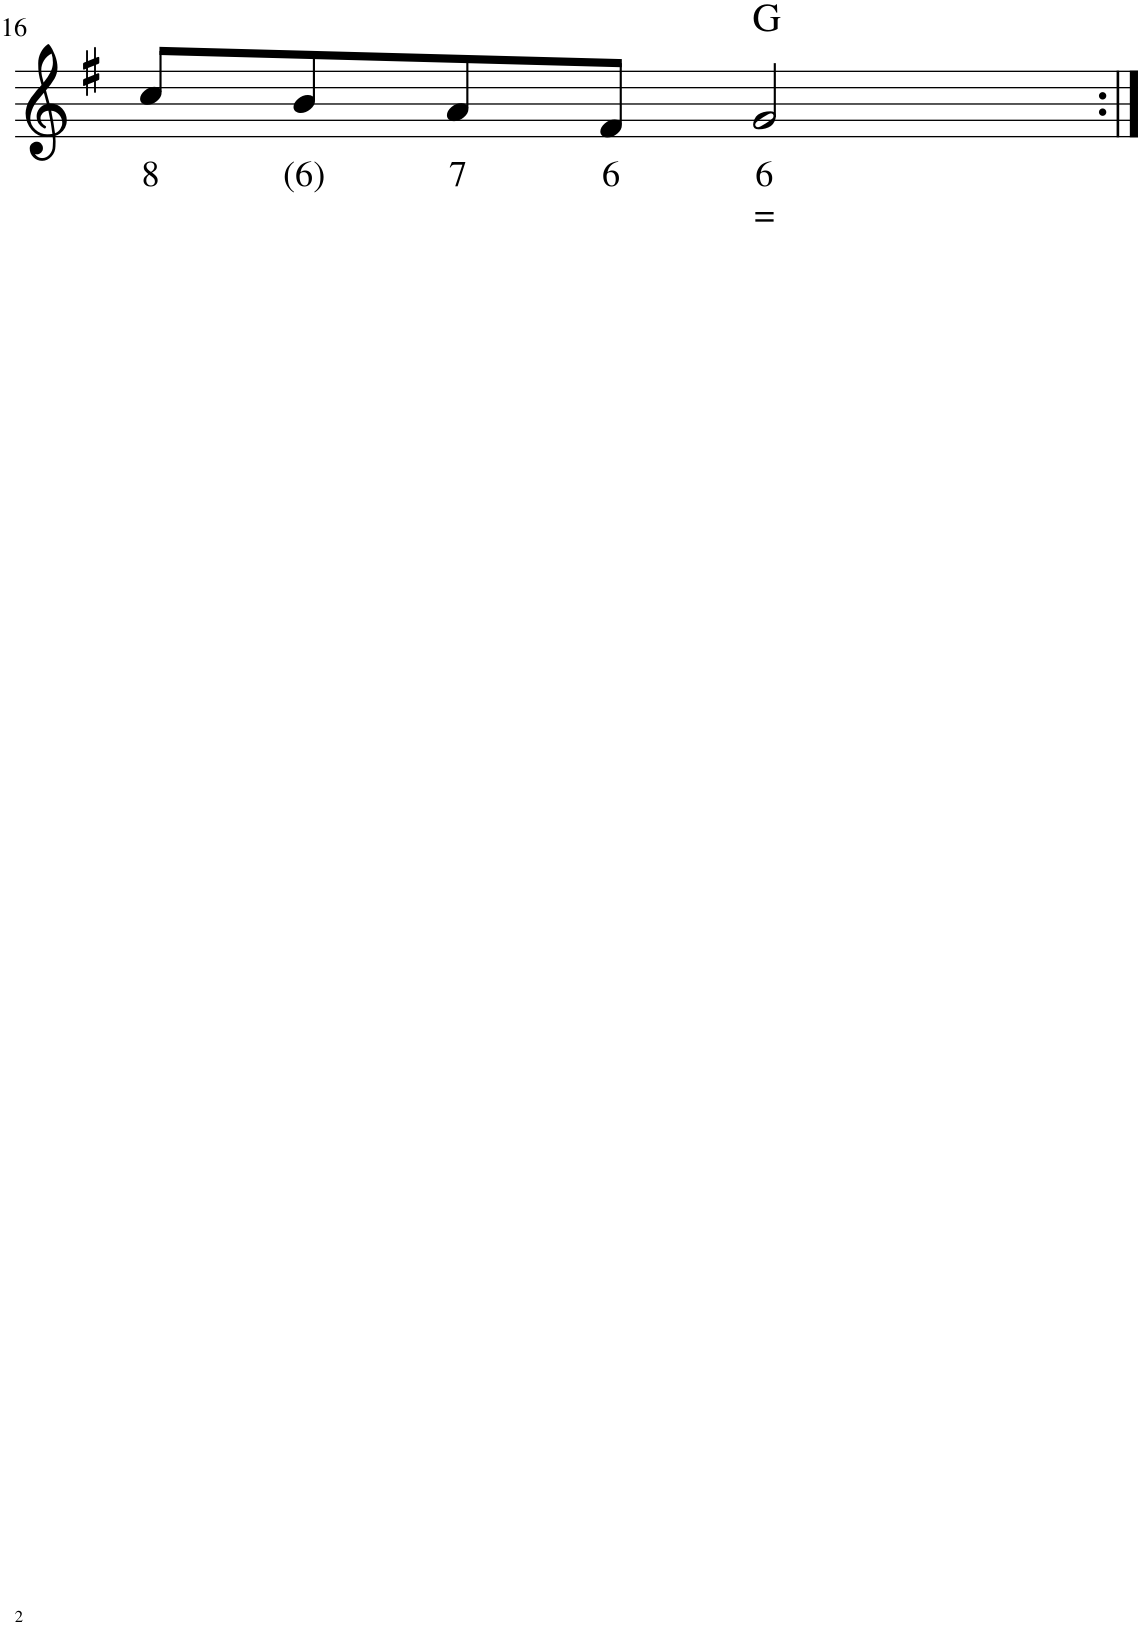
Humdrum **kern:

**kern	**text	**text	**harte
*part1	*part1	*part1	*part1
*staff1	*staff1	*staff1	*
*I"Stem	*	*	*
*I'Stem	*	*	*
!!LO:PB:g=z
*clefG2	*	*	*
*k[f#]	*	*	*
*M4/4	*	*	*
=16	=16	=16	=16
!	!LO:LY:b	!	!
8cc/L	8	.	.
!	!LO:LY:b	!	!
8b/	(6)	.	.
!	!LO:LY:b	!	!
8a/	7	.	.
!	!LO:LY:b	!	!
8f#/J	6	.	.
!	!LO:LY:b	!LO:LY:b	!
2g/	6	=	G:maj
=:|!	=:|!	=:|!	=:|!
*-	*-	*-	*-
